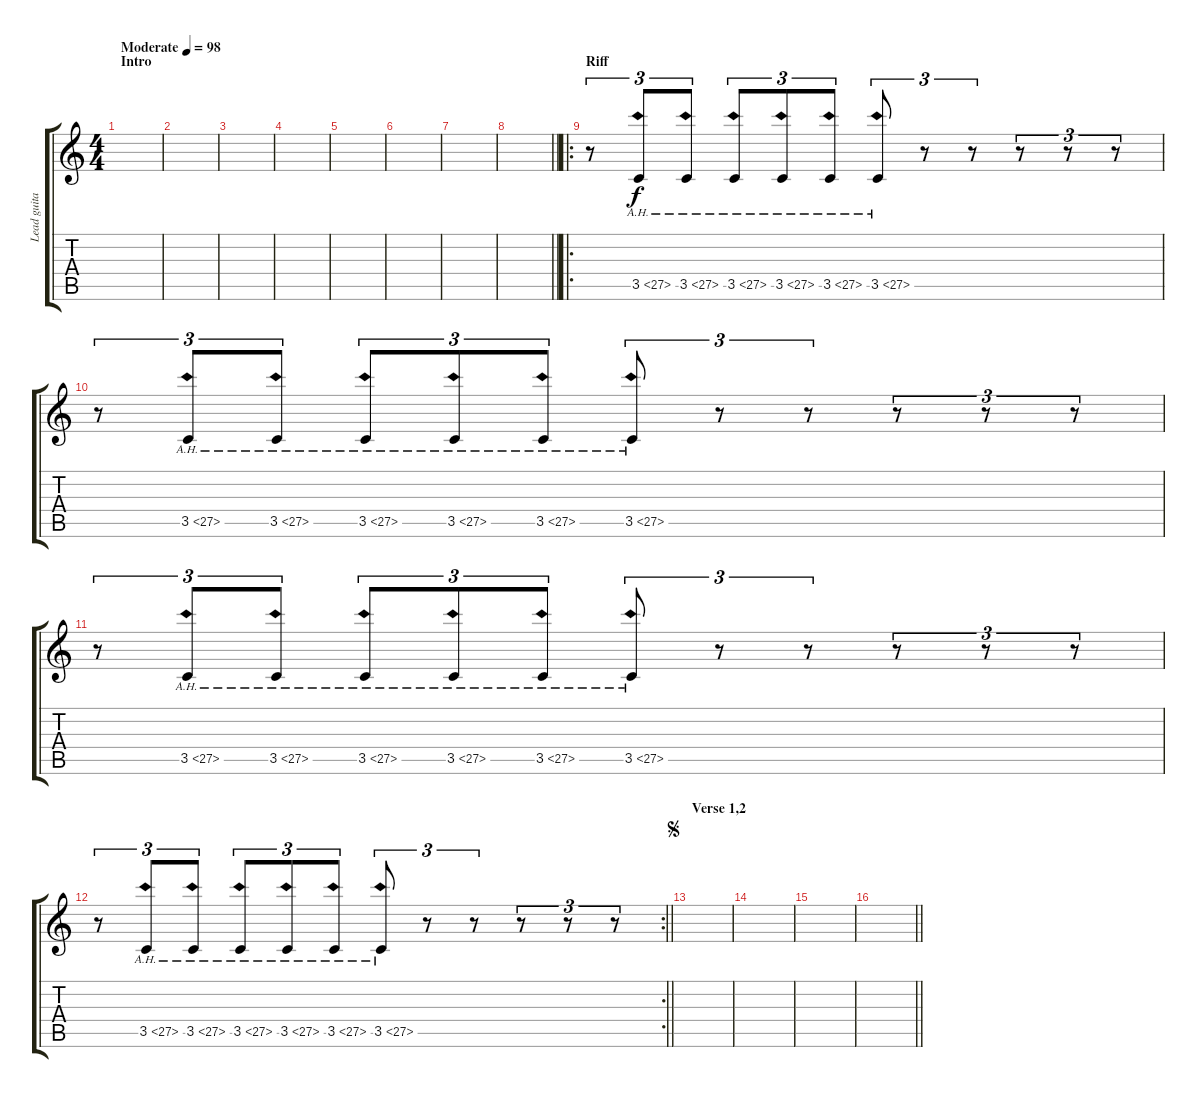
\track ("Lead guitar" "Lead guita") {instrument distortionguitar}
\staff {score tabs}
\tuning (E4 B3 G3 D3 A2 E2) {hide}
\ts (4 4)
\section ("" "Intro")
\tempo (98 "Moderate")
\clef g2
\ks c
|
|
|
|
|
|
|
\barLineRight lightlight
|
\ro
\section ("" "Riff")
r.8{tu (3 2)} 3.5{ah 24}.8{tu (3 2)} 3.5{ah 24}.8{tu (3 2)} 3.5{ah 24}.8{tu (3 2)} 3.5{ah 24}.8{tu (3 2)} 3.5{ah 24}.8{tu (3 2)} 3.5{ah 24}.8{tu (3 2)} r.8{tu (3 2)} r.8{tu (3 2)} r.8{tu (3 2)} r.8{tu (3 2)} r.8{tu (3 2)} |
r.8{tu (3 2)} 3.5{ah 24}.8{tu (3 2)} 3.5{ah 24}.8{tu (3 2)} 3.5{ah 24}.8{tu (3 2)} 3.5{ah 24}.8{tu (3 2)} 3.5{ah 24}.8{tu (3 2)} 3.5{ah 24}.8{tu (3 2)} r.8{tu (3 2)} r.8{tu (3 2)} r.8{tu (3 2)} r.8{tu (3 2)} r.8{tu (3 2)} |
r.8{tu (3 2)} 3.5{ah 24}.8{tu (3 2)} 3.5{ah 24}.8{tu (3 2)} 3.5{ah 24}.8{tu (3 2)} 3.5{ah 24}.8{tu (3 2)} 3.5{ah 24}.8{tu (3 2)} 3.5{ah 24}.8{tu (3 2)} r.8{tu (3 2)} r.8{tu (3 2)} r.8{tu (3 2)} r.8{tu (3 2)} r.8{tu (3 2)} |
\rc 2
\barLineRight lightlight
r.8{tu (3 2)} 3.5{ah 24}.8{tu (3 2)} 3.5{ah 24}.8{tu (3 2)} 3.5{ah 24}.8{tu (3 2)} 3.5{ah 24}.8{tu (3 2)} 3.5{ah 24}.8{tu (3 2)} 3.5{ah 24}.8{tu (3 2)} r.8{tu (3 2)} r.8{tu (3 2)} r.8{tu (3 2)} r.8{tu (3 2)} r.8{tu (3 2)} |
\section ("" "Verse 1,2")
\jump segno
|
|
|
\barLineRight lightlight
